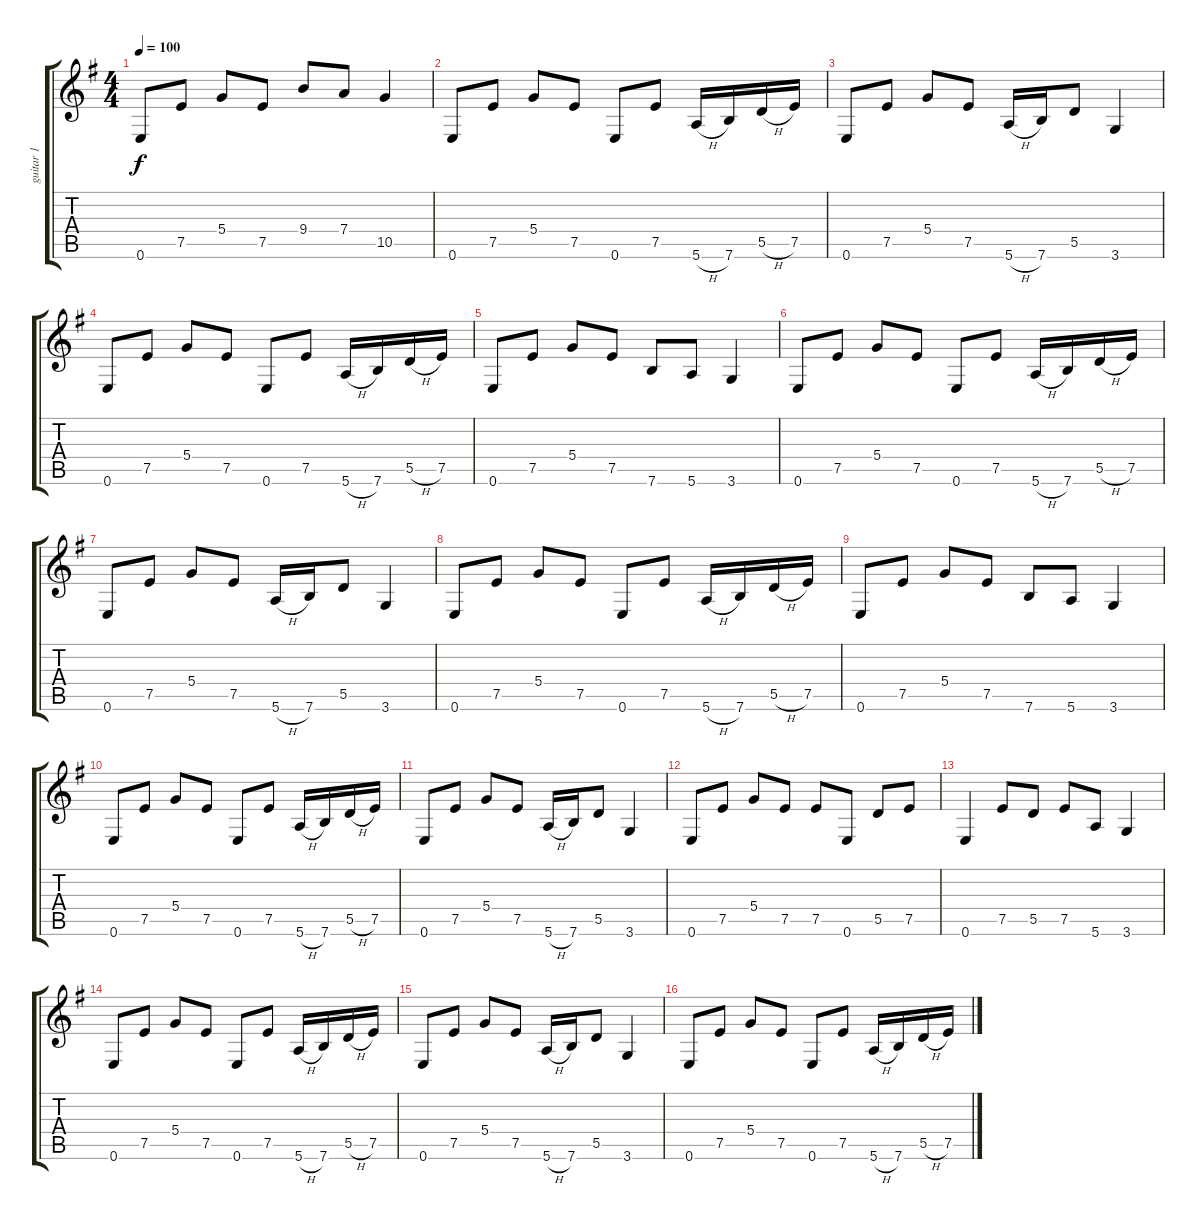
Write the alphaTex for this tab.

\track ("guitar 1" "guitar 1") {instrument overdrivenguitar}
\staff {score tabs}
\tuning (E4 B3 G3 D3 A2 E2) {hide}
\ts (4 4)
\tempo 100
\clef g2
\ks g
0.6.8{dy f} 7.5.8 5.4.8 7.5.8 9.4.8 7.4.8 10.5.4 |
0.6.8 7.5.8 5.4.8 7.5.8 0.6.8 7.5.8 5.6{h}.16 7.6.16 5.5{h}.16 7.5.16 |
0.6.8 7.5.8 5.4.8 7.5.8 5.6{h}.16 7.6.16 5.5.8 3.6.4 |
0.6.8 7.5.8 5.4.8 7.5.8 0.6.8 7.5.8 5.6{h}.16 7.6.16 5.5{h}.16 7.5.16 |
0.6.8 7.5.8 5.4.8 7.5.8 7.6.8 5.6.8 3.6.4 |
0.6.8 7.5.8 5.4.8 7.5.8 0.6.8 7.5.8 5.6{h}.16 7.6.16 5.5{h}.16 7.5.16 |
0.6.8 7.5.8 5.4.8 7.5.8 5.6{h}.16 7.6.16 5.5.8 3.6.4 |
0.6.8 7.5.8 5.4.8 7.5.8 0.6.8 7.5.8 5.6{h}.16 7.6.16 5.5{h}.16 7.5.16 |
0.6.8 7.5.8 5.4.8 7.5.8 7.6.8 5.6.8 3.6.4 |
0.6.8 7.5.8 5.4.8 7.5.8 0.6.8 7.5.8 5.6{h}.16 7.6.16 5.5{h}.16 7.5.16 |
0.6.8 7.5.8 5.4.8 7.5.8 5.6{h}.16 7.6.16 5.5.8 3.6.4 |
0.6.8 7.5.8 5.4.8 7.5.8 7.5.8 0.6.8 5.5.8 7.5.8 |
0.6.4 7.5.8 5.5.8 7.5.8 5.6.8 3.6.4 |
0.6.8 7.5.8 5.4.8 7.5.8 0.6.8 7.5.8 5.6{h}.16 7.6.16 5.5{h}.16 7.5.16 |
0.6.8 7.5.8 5.4.8 7.5.8 5.6{h}.16 7.6.16 5.5.8 3.6.4 |
0.6.8 7.5.8 5.4.8 7.5.8 0.6.8 7.5.8 5.6{h}.16 7.6.16 5.5{h}.16 7.5.16
